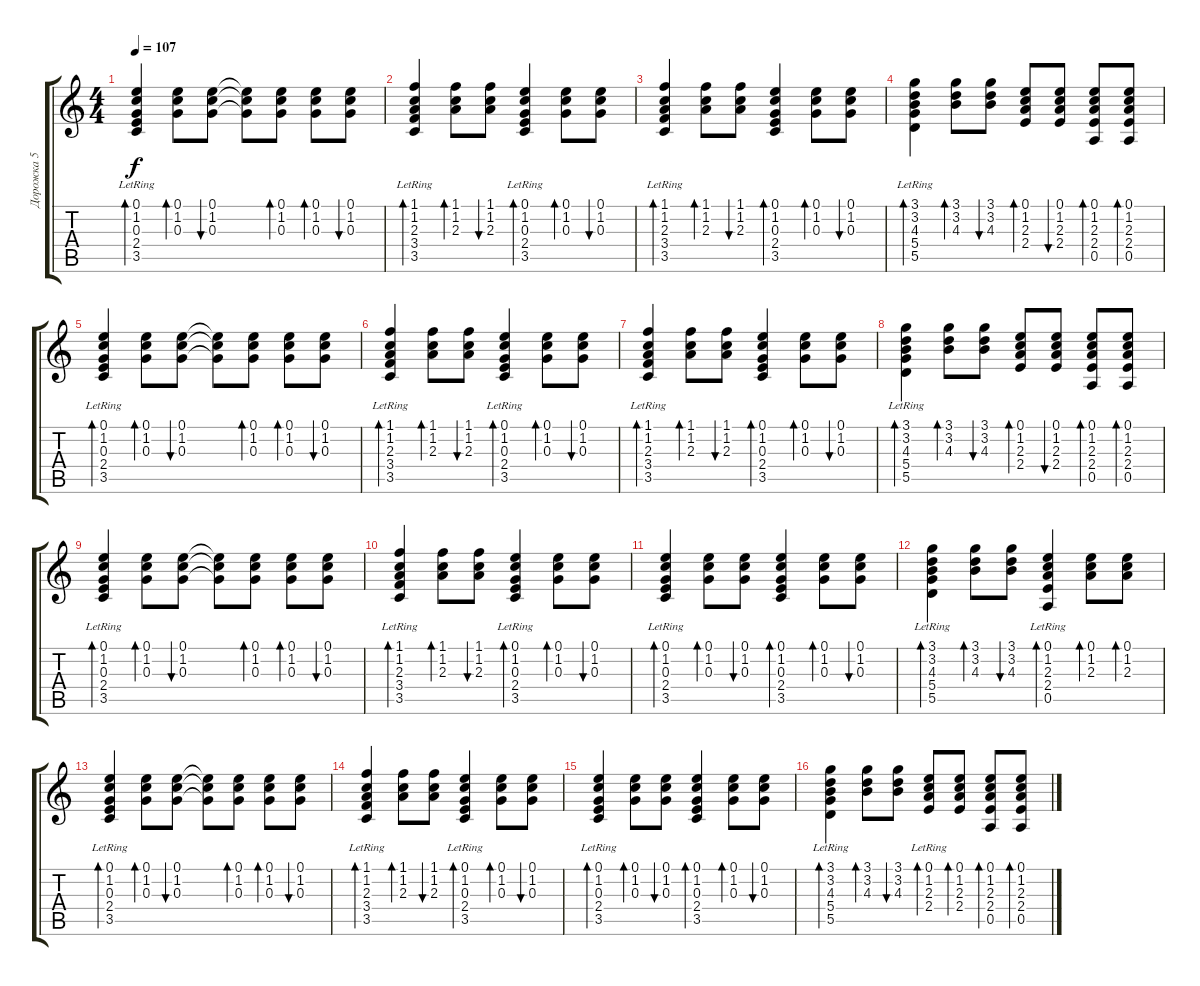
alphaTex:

\track ("Дорожка 5" "Дорожка 5") {instrument acousticguitarsteel}
\staff {score tabs}
\tuning (E4 B3 G3 D3 A2 E2) {hide}
\ts (4 4)
\tempo 107
\clef g2
\ks c
(0.1 1.2 0.3 2.4{lr} 3.5{lr}).4{bd 60 dy f instrument acousticguitarsteel} (0.1 1.2 0.3).8{bd 60} (0.1 1.2 0.3).8{bu 60} (0.1{t} 1.2{t} 0.3{t}).8 (0.1 1.2 0.3).8{bd 60} (0.1 1.2 0.3).8{bd 60} (0.1 1.2 0.3).8{bu 60} |
(1.1 1.2 2.3 3.4{lr} 3.5{lr}).4{bd 60} (1.1 1.2 2.3).8{bd 60} (1.1 1.2 2.3).8{bu 60} (0.1 1.2 0.3 2.4{lr} 3.5{lr}).4{bd 60} (0.1 1.2 0.3).8{bd 60} (0.1 1.2 0.3).8{bu 60} |
(1.1 1.2 2.3 3.4{lr} 3.5{lr}).4{bd 60} (1.1 1.2 2.3).8{bd 60} (1.1 1.2 2.3).8{bu 60} (0.1 1.2 0.3 2.4 3.5).4{bd 60} (0.1 1.2 0.3).8{bd 60} (0.1 1.2 0.3).8{bu 60} |
(3.1 3.2 4.3 5.4{lr} 5.5{lr}).4{bd 60} (3.1 3.2 4.3).8{bd 60} (3.1 3.2 4.3).8{bu 60} (0.1 1.2 2.3 2.4).8{bd 60} (0.1 1.2 2.3 2.4).8{bu 60} (0.1 1.2 2.3 2.4 0.5).8{bd 60} (0.1 1.2 2.3 2.4 0.5).8{bd 60} |
(0.1 1.2 0.3 2.4{lr} 3.5{lr}).4{bd 60} (0.1 1.2 0.3).8{bd 60} (0.1 1.2 0.3).8{bu 60} (0.1{t} 1.2{t} 0.3{t}).8 (0.1 1.2 0.3).8{bd 60} (0.1 1.2 0.3).8{bd 60} (0.1 1.2 0.3).8{bu 60} |
(1.1 1.2 2.3 3.4{lr} 3.5{lr}).4{bd 60} (1.1 1.2 2.3).8{bd 60} (1.1 1.2 2.3).8{bu 60} (0.1 1.2 0.3 2.4{lr} 3.5{lr}).4{bd 60} (0.1 1.2 0.3).8{bd 60} (0.1 1.2 0.3).8{bu 60} |
(1.1 1.2 2.3 3.4{lr} 3.5{lr}).4{bd 60} (1.1 1.2 2.3).8{bd 60} (1.1 1.2 2.3).8{bu 60} (0.1 1.2 0.3 2.4 3.5).4{bd 60} (0.1 1.2 0.3).8{bd 60} (0.1 1.2 0.3).8{bu 60} |
(3.1 3.2 4.3 5.4{lr} 5.5{lr}).4{bd 60} (3.1 3.2 4.3).8{bd 60} (3.1 3.2 4.3).8{bu 60} (0.1 1.2 2.3 2.4).8{bd 60} (0.1 1.2 2.3 2.4).8{bu 60} (0.1 1.2 2.3 2.4 0.5).8{bd 60} (0.1 1.2 2.3 2.4 0.5).8{bd 60} |
(0.1 1.2 0.3 2.4{lr} 3.5{lr}).4{bd 60} (0.1 1.2 0.3).8{bd 60} (0.1 1.2 0.3).8{bu 60} (0.1{t} 1.2{t} 0.3{t}).8 (0.1 1.2 0.3).8{bd 60} (0.1 1.2 0.3).8{bd 60} (0.1 1.2 0.3).8{bu 60} |
(1.1 1.2 2.3 3.4{lr} 3.5{lr}).4{bd 60} (1.1 1.2 2.3).8{bd 60} (1.1 1.2 2.3).8{bu 60} (0.1 1.2 0.3 2.4{lr} 3.5{lr}).4{bd 60} (0.1 1.2 0.3).8{bd 60} (0.1 1.2 0.3).8{bu 60} |
(0.1 1.2 0.3 2.4{lr} 3.5{lr}).4{bd 60} (0.1 1.2 0.3).8{bd 60} (0.1 1.2 0.3).8{bu 60} (0.1 1.2 0.3 2.4 3.5).4{bd 60} (0.1 1.2 0.3).8{bd 60} (0.1 1.2 0.3).8{bu 60} |
(3.1 3.2 4.3 5.4{lr} 5.5{lr}).4{bd 60} (3.1 3.2 4.3).8{bd 60} (3.1 3.2 4.3).8{bu 60} (0.1 1.2 2.3 2.4{lr} 0.5{lr}).4{bd 60} (0.1 1.2 2.3).8{bd 60} (0.1 1.2 2.3).8{bd 60} |
(0.1 1.2 0.3 2.4{lr} 3.5{lr}).4{bd 60} (0.1 1.2 0.3).8{bd 60} (0.1 1.2 0.3).8{bu 60} (0.1{t} 1.2{t} 0.3{t}).8 (0.1 1.2 0.3).8{bd 60} (0.1 1.2 0.3).8{bd 60} (0.1 1.2 0.3).8{bu 60} |
(1.1 1.2 2.3 3.4{lr} 3.5{lr}).4{bd 60} (1.1 1.2 2.3).8{bd 60} (1.1 1.2 2.3).8{bu 60} (0.1 1.2 0.3 2.4{lr} 3.5{lr}).4{bd 60} (0.1 1.2 0.3).8{bd 60} (0.1 1.2 0.3).8{bu 60} |
(0.1 1.2 0.3 2.4{lr} 3.5{lr}).4{bd 60} (0.1 1.2 0.3).8{bd 60} (0.1 1.2 0.3).8{bu 60} (0.1 1.2 0.3 2.4 3.5).4{bd 60} (0.1 1.2 0.3).8{bd 60} (0.1 1.2 0.3).8{bu 60} |
(3.1 3.2 4.3 5.4{lr} 5.5{lr}).4{bd 60} (3.1 3.2 4.3).8{bd 60} (3.1 3.2 4.3).8{bu 60} (0.1 1.2 2.3 2.4{lr}).8{bd 60} (0.1 1.2 2.3 2.4).8{bd 60} (0.1 1.2 2.3 2.4 0.5).8{bd 60} (0.1 1.2 2.3 2.4 0.5).8{bd 60}
